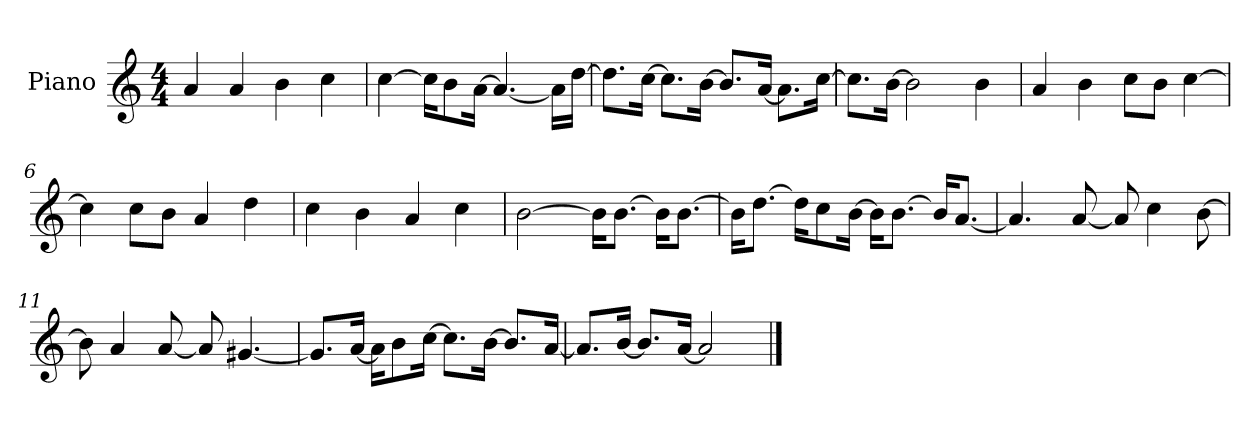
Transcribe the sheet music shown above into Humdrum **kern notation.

**kern
*part1
*staff1
*I"Piano
*I'P-no
*clefG2
*k[]
*M4/4
*MM90
=1
4a/
4a/
4b\
4cc\
=2
[4cc\
16cc\KL]
8b\
[16a\Jk
4.a/_
16a\LL]
[16dd\JJ
=3
8.dd\L]
[16cc\Jk
8.cc\L]
[16b\Jk
8.b/L]
[16a/Jk
8.a\L]
[16cc\Jk
=4
8.cc\L]
[16b\Jk
2b\]
4b\
=5
4a/
4b\
8cc\L
8b\J
[4cc\
=6
4cc\]
8cc\L
8b\J
4a/
4dd\
!!LO:LB:g=z
=7
4cc\
4b\
4a/
4cc\
=8
[2b\
16b\KL]
[8.b\J
16b\KL]
[8.b\J
=9
16b\KL]
[8.dd\J
16dd\KL]
8cc\
[16b\Jk
16b\KL]
[8.b\J
16b/KL]
[8.a/J
=10
4.a/]
[8a/
8a/]
4cc\
[8b\
=11
8b\]
4a/
[8a/
8a/]
[4.g#X/
!!LO:LB:g=z
=12
8.g#/L]
[16a/Jk
16a\KL]
8b\
[16cc\Jk
8.cc\L]
[16b\Jk
8.b/L]
[16a/Jk
=13
8.a/L]
[16b/Jk
8.b/L]
[16a/Jk
2a/]
==
*-
